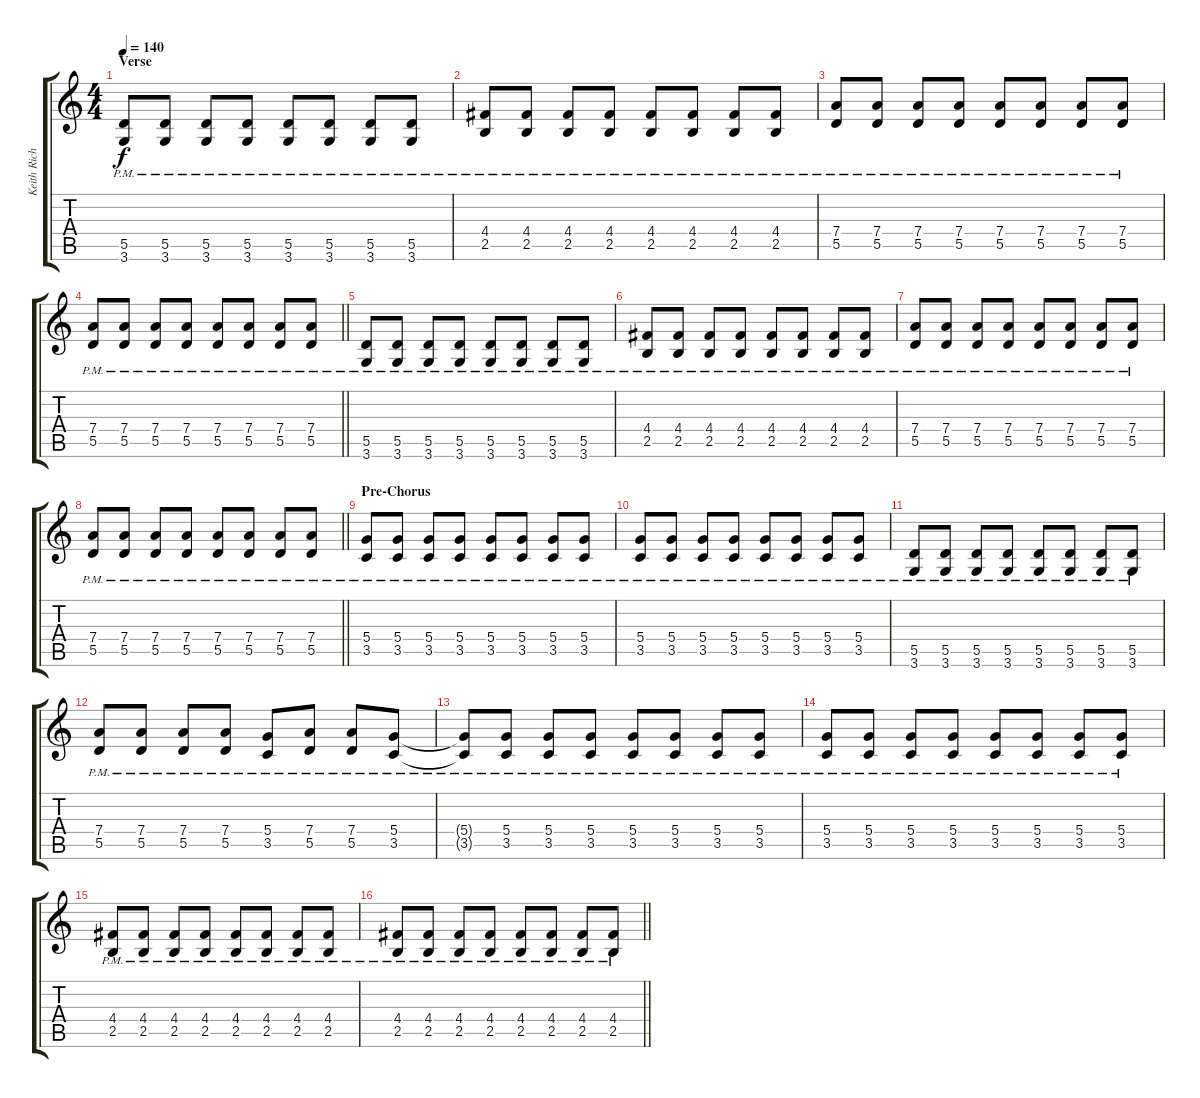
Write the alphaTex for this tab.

\track ("Keith Richards" "Keith Rich") {instrument electricguitarjazz}
\staff {score tabs}
\tuning (E4 B3 G3 D3 A2 E2) {hide}
\ts (4 4)
\section ("" "Verse")
\tempo 140
\clef g2
\ks c
(5.5{pm} 3.6{pm}).8{dy f} (5.5{pm} 3.6{pm}).8 (5.5{pm} 3.6{pm}).8 (5.5{pm} 3.6{pm}).8 (5.5{pm} 3.6{pm}).8 (5.5{pm} 3.6{pm}).8 (5.5{pm} 3.6{pm}).8 (5.5{pm} 3.6{pm}).8 |
(4.4{pm} 2.5{pm}).8 (4.4{pm} 2.5{pm}).8 (4.4{pm} 2.5{pm}).8 (4.4{pm} 2.5{pm}).8 (4.4{pm} 2.5{pm}).8 (4.4{pm} 2.5{pm}).8 (4.4{pm} 2.5{pm}).8 (4.4{pm} 2.5{pm}).8 |
(7.4{pm} 5.5{pm}).8 (7.4{pm} 5.5{pm}).8 (7.4{pm} 5.5{pm}).8 (7.4{pm} 5.5{pm}).8 (7.4{pm} 5.5{pm}).8 (7.4{pm} 5.5{pm}).8 (7.4{pm} 5.5{pm}).8 (7.4{pm} 5.5{pm}).8 |
\barLineRight lightlight
(7.4{pm} 5.5{pm}).8 (7.4{pm} 5.5{pm}).8 (7.4{pm} 5.5{pm}).8 (7.4{pm} 5.5{pm}).8 (7.4{pm} 5.5{pm}).8 (7.4{pm} 5.5{pm}).8 (7.4{pm} 5.5{pm}).8 (7.4{pm} 5.5{pm}).8 |
(5.5{pm} 3.6{pm}).8 (5.5{pm} 3.6{pm}).8 (5.5{pm} 3.6{pm}).8 (5.5{pm} 3.6{pm}).8 (5.5{pm} 3.6{pm}).8 (5.5{pm} 3.6{pm}).8 (5.5{pm} 3.6{pm}).8 (5.5{pm} 3.6{pm}).8 |
(4.4{pm} 2.5{pm}).8 (4.4{pm} 2.5{pm}).8 (4.4{pm} 2.5{pm}).8 (4.4{pm} 2.5{pm}).8 (4.4{pm} 2.5{pm}).8 (4.4{pm} 2.5{pm}).8 (4.4{pm} 2.5{pm}).8 (4.4{pm} 2.5{pm}).8 |
(7.4{pm} 5.5{pm}).8 (7.4{pm} 5.5{pm}).8 (7.4{pm} 5.5{pm}).8 (7.4{pm} 5.5{pm}).8 (7.4{pm} 5.5{pm}).8 (7.4{pm} 5.5{pm}).8 (7.4{pm} 5.5{pm}).8 (7.4{pm} 5.5{pm}).8 |
\barLineRight lightlight
(7.4{pm} 5.5{pm}).8 (7.4{pm} 5.5{pm}).8 (7.4{pm} 5.5{pm}).8 (7.4{pm} 5.5{pm}).8 (7.4{pm} 5.5{pm}).8 (7.4{pm} 5.5{pm}).8 (7.4{pm} 5.5{pm}).8 (7.4{pm} 5.5{pm}).8 |
\section ("" "Pre-Chorus")
(5.4{pm} 3.5{pm}).8 (5.4{pm} 3.5{pm}).8 (5.4{pm} 3.5{pm}).8 (5.4{pm} 3.5{pm}).8 (5.4{pm} 3.5{pm}).8 (5.4{pm} 3.5{pm}).8 (5.4{pm} 3.5{pm}).8 (5.4{pm} 3.5{pm}).8 |
(5.4{pm} 3.5{pm}).8 (5.4{pm} 3.5{pm}).8 (5.4{pm} 3.5{pm}).8 (5.4{pm} 3.5{pm}).8 (5.4{pm} 3.5{pm}).8 (5.4{pm} 3.5{pm}).8 (5.4{pm} 3.5{pm}).8 (5.4{pm} 3.5{pm}).8 |
(5.5{pm} 3.6{pm}).8 (5.5{pm} 3.6{pm}).8 (5.5{pm} 3.6{pm}).8 (5.5{pm} 3.6{pm}).8 (5.5{pm} 3.6{pm}).8 (5.5{pm} 3.6{pm}).8 (5.5{pm} 3.6{pm}).8 (5.5{pm} 3.6{pm}).8 |
(7.4{pm} 5.5{pm}).8 (7.4{pm} 5.5{pm}).8 (7.4{pm} 5.5{pm}).8 (7.4{pm} 5.5{pm}).8 (5.4{pm} 3.5{pm}).8 (7.4{pm} 5.5{pm}).8 (7.4{pm} 5.5{pm}).8 (5.4{pm} 3.5{pm}).8 |
(5.4{pm t} 3.5{pm t}).8 (5.4{pm} 3.5{pm}).8 (5.4{pm} 3.5{pm}).8 (5.4{pm} 3.5{pm}).8 (5.4{pm} 3.5{pm}).8 (5.4{pm} 3.5{pm}).8 (5.4{pm} 3.5{pm}).8 (5.4{pm} 3.5{pm}).8 |
(5.4{pm} 3.5{pm}).8 (5.4{pm} 3.5{pm}).8 (5.4{pm} 3.5{pm}).8 (5.4{pm} 3.5{pm}).8 (5.4{pm} 3.5{pm}).8 (5.4{pm} 3.5{pm}).8 (5.4{pm} 3.5{pm}).8 (5.4{pm} 3.5{pm}).8 |
(4.4{pm} 2.5{pm}).8 (4.4{pm} 2.5{pm}).8 (4.4{pm} 2.5{pm}).8 (4.4{pm} 2.5{pm}).8 (4.4{pm} 2.5{pm}).8 (4.4{pm} 2.5{pm}).8 (4.4{pm} 2.5{pm}).8 (4.4{pm} 2.5{pm}).8 |
\barLineRight lightlight
(4.4{pm} 2.5{pm}).8 (4.4{pm} 2.5{pm}).8 (4.4{pm} 2.5{pm}).8 (4.4{pm} 2.5{pm}).8 (4.4{pm} 2.5{pm}).8 (4.4{pm} 2.5{pm}).8 (4.4{pm} 2.5{pm}).8 (4.4{pm} 2.5{pm}).8
